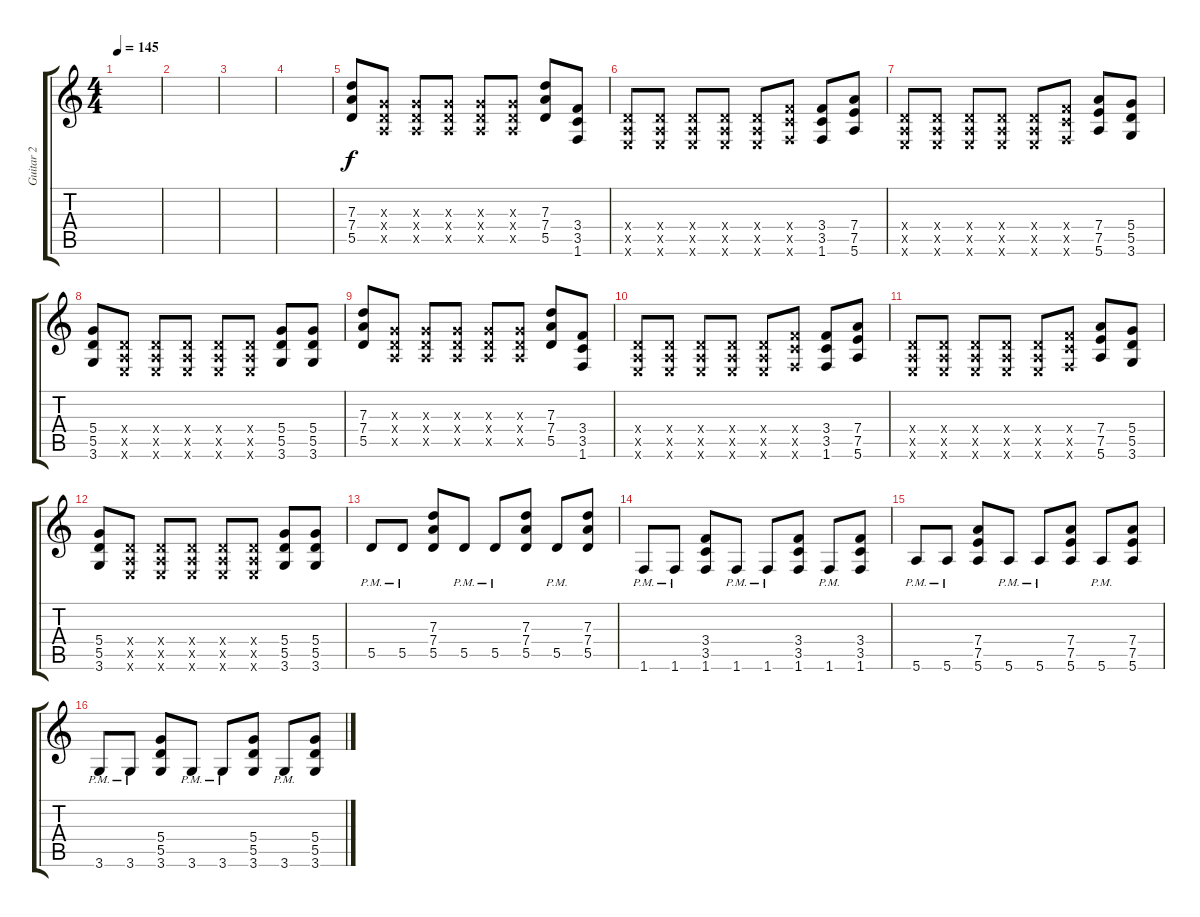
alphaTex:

\track ("Guitar 2" "Guitar 2") {instrument distortionguitar}
\staff {score tabs}
\tuning (E4 B3 G3 D3 A2 E2) {hide}
\ts (4 4)
\tempo 145
\clef g2
\ks c
|
|
|
|
(7.3 7.4 5.5).8 (0.3{x} 0.4{x} 0.5{x}).8 (0.3{x} 0.4{x} 0.5{x}).8 (0.3{x} 0.4{x} 0.5{x}).8 (0.3{x} 0.4{x} 0.5{x}).8 (0.3{x} 0.4{x} 0.5{x}).8 (7.3 7.4 5.5).8 (3.4 3.5 1.6).8 |
(0.4{x} 0.5{x} 0.6{x}).8 (0.4{x} 0.5{x} 0.6{x}).8 (0.4{x} 0.5{x} 0.6{x}).8 (0.4{x} 0.5{x} 0.6{x}).8 (0.4{x} 0.5{x} 0.6{x}).8 (3.4{x} 3.5{x} 1.6{x}).8 (3.4 3.5 1.6).8 (7.4 7.5 5.6).8 |
(0.4{x} 0.5{x} 0.6{x}).8 (0.4{x} 0.5{x} 0.6{x}).8 (0.4{x} 0.5{x} 0.6{x}).8 (0.4{x} 0.5{x} 0.6{x}).8 (0.4{x} 0.5{x} 0.6{x}).8 (3.4{x} 3.5{x} 1.6{x}).8 (7.4 7.5 5.6).8 (5.4 5.5 3.6).8 |
(5.4 5.5 3.6).8 (0.4{x} 0.5{x} 0.6{x}).8 (0.4{x} 0.5{x} 0.6{x}).8 (0.4{x} 0.5{x} 0.6{x}).8 (0.4{x} 0.5{x} 0.6{x}).8 (0.4{x} 0.5{x} 0.6{x}).8 (5.4 5.5 3.6).8 (5.4 5.5 3.6).8 |
(7.3 7.4 5.5).8 (0.3{x} 0.4{x} 0.5{x}).8 (0.3{x} 0.4{x} 0.5{x}).8 (0.3{x} 0.4{x} 0.5{x}).8 (0.3{x} 0.4{x} 0.5{x}).8 (0.3{x} 0.4{x} 0.5{x}).8 (7.3 7.4 5.5).8 (3.4 3.5 1.6).8 |
(0.4{x} 0.5{x} 0.6{x}).8 (0.4{x} 0.5{x} 0.6{x}).8 (0.4{x} 0.5{x} 0.6{x}).8 (0.4{x} 0.5{x} 0.6{x}).8 (0.4{x} 0.5{x} 0.6{x}).8 (3.4{x} 3.5{x} 1.6{x}).8 (3.4 3.5 1.6).8 (7.4 7.5 5.6).8 |
(0.4{x} 0.5{x} 0.6{x}).8 (0.4{x} 0.5{x} 0.6{x}).8 (0.4{x} 0.5{x} 0.6{x}).8 (0.4{x} 0.5{x} 0.6{x}).8 (0.4{x} 0.5{x} 0.6{x}).8 (3.4{x} 3.5{x} 1.6{x}).8 (7.4 7.5 5.6).8 (5.4 5.5 3.6).8 |
(5.4 5.5 3.6).8 (0.4{x} 0.5{x} 0.6{x}).8 (0.4{x} 0.5{x} 0.6{x}).8 (0.4{x} 0.5{x} 0.6{x}).8 (0.4{x} 0.5{x} 0.6{x}).8 (0.4{x} 0.5{x} 0.6{x}).8 (5.4 5.5 3.6).8 (5.4 5.5 3.6).8 |
5.5{pm}.8 5.5{pm}.8 (7.3 7.4 5.5).8 5.5{pm}.8 5.5{pm}.8 (7.3 7.4 5.5).8 5.5{pm}.8 (7.3 7.4 5.5).8 |
1.6{pm}.8 1.6{pm}.8 (3.4 3.5 1.6).8 1.6{pm}.8 1.6{pm}.8 (3.4 3.5 1.6).8 1.6{pm}.8 (3.4 3.5 1.6).8 |
5.6{pm}.8 5.6{pm}.8 (7.4 7.5 5.6).8 5.6{pm}.8 5.6{pm}.8 (7.4 7.5 5.6).8 5.6{pm}.8 (7.4 7.5 5.6).8 |
3.6{pm}.8 3.6{pm}.8 (5.4 5.5 3.6).8 3.6{pm}.8 3.6{pm}.8 (5.4 5.5 3.6).8 3.6{pm}.8 (5.4 5.5 3.6).8
